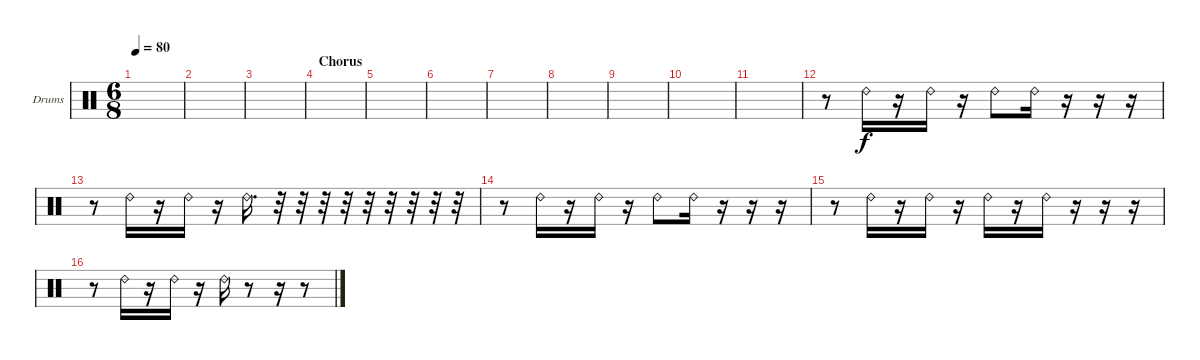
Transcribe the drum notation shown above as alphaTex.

\defaultSystemsLayout 4
\bracketExtendMode groupsimilarinstruments
\firstSystemTrackNameOrientation horizontal
\otherSystemsTrackNameOrientation horizontal
\track ("Raid" "Drums") {instrument percussion}
\staff {score}
\articulation defaults
\ts (6 8)
\tempo 80
\clef neutral
\scale
0.333333
\ks c
|
\scale
0.333333 |
\scale
0.333333 |
\section ("" "Chorus")
\scale
0.333333 |
\scale
0.333333 |
\scale
0.333333 |
\scale
0.333333 |
\scale
0.333333 |
\scale
0.333333 |
\scale
0.333333 |
\scale
0.333333 |
\scale
0.333333 r.8 "Ride (bell) 2".16 r.16 "Ride (bell) 2".16 r.16 "Ride (bell) 2".8 "Ride (bell) 2".16 r.16 r.16 r.16 |
\scale
0.333333 r.8 "Ride (bell) 2".16 r.16 "Ride (bell) 2".16 r.16 "Ride (bell) 2".16{d} r.32 r.32 r.32 r.32 r.32 r.32 r.32 r.32 r.32 |
\scale
0.333333 r.8 "Ride (bell) 2".16 r.16 "Ride (bell) 2".16 r.16 "Ride (bell) 2".8 "Ride (bell) 2".16 r.16 r.16 r.16 |
\scale
0.333333 r.8 "Ride (bell) 2".16 r.16 "Ride (bell) 2".16 r.16 "Ride (bell) 2".16 r.16 "Ride (bell) 2".16 r.16 r.16 r.16 |
\scale
0.333333 r.8 "Ride (bell) 2".16 r.16 "Ride (bell) 2".16 r.16 "Ride (bell) 2".16 r.8 r.16 r.8
